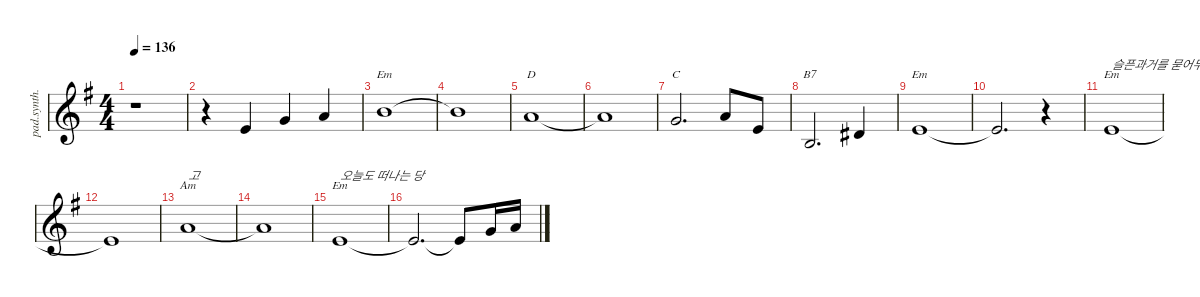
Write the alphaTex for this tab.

\hideDynamics
\bracketExtendMode nobrackets
\track ("Keyboard - band" "pad.synth.") {instrument synthstrings1}
\staff {score}
\tuning (E4 B3 G3 D3 A2 E2)
\chord ("Em" 7 x x x x x) {firstfret 7 showdiagram false showfingering false}
\chord ("D" 5 x x x x x) {showdiagram false showfingering false}
\chord ("C" 3 x x x x x) {showdiagram false showfingering false}
\chord ("B7" x 0 x x x x) {showdiagram false showfingering false}
\chord ("Em" 0 x x x x x) {showdiagram false showfingering false}
\chord ("Am" 5 x x x x x) {showdiagram false showfingering false}
\ts (4 4)
\tempo 136
\clef g2
\ks eminor
r.1{dy mf instrument synthstrings1 beam Down} |
r.4{beam Down} 5.2{acc forcenatural}.4{beam Up} 3.1{acc forcenatural}.4{beam Up} 5.1{acc forcenatural}.4{beam Up} |
7.1{acc forcenatural}.1{ch "Em" beam Down} |
7.1{t acc forcenatural}.1{beam Down} |
5.1{acc forcenatural}.1{ch "D" beam Up} |
5.1{t acc forcenatural}.1{beam Up} |
3.1{acc forcenatural}.2{d ch "C" beam Up} 5.1{acc forcenatural}.8{beam Up} 0.1{acc forcenatural}.8{beam Up} |
0.2{acc forcenatural}.2{d ch "B7" beam Up} 4.2{acc #}.4{beam Up} |
0.1{acc forcenatural}.1{ch "Em" beam Up} |
0.1{t acc forcenatural}.2{d beam Up} r.4{beam Down} |
0.1{acc forcenatural}.1{ch "Em" txt "슬픈과거를 묻어두" beam Up} |
0.1{t acc forcenatural}.1{beam Up} |
5.1{acc forcenatural}.1{ch "Am" txt "고" beam Up} |
5.1{t acc forcenatural}.1{beam Up} |
0.1{acc forcenatural}.1{ch "Em" txt "오늘도 떠나는 당" beam Up} |
0.1{t acc forcenatural}.2{d beam Up} 0.1{t acc forcenatural}.8{beam Up} 3.1{acc forcenatural}.16{beam Up} 5.1{acc forcenatural}.16{beam Up}
